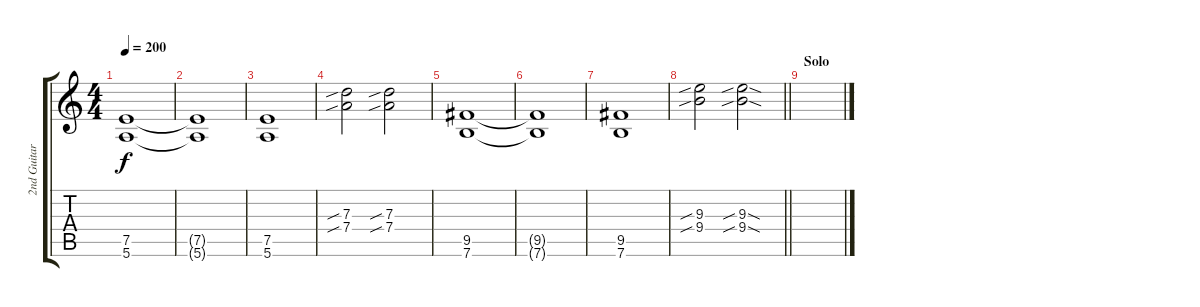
\track ("2nd Guitar" "2nd Guitar") {instrument distortionguitar}
\staff {score tabs}
\tuning (E4 B3 G3 D3 A2 E2) {hide}
\ts (4 4)
\tempo 200
\clef g2
\ks c
(7.5 5.6).1{dy f} |
(7.5{t} 5.6{t}).1 |
(7.5 5.6).1 |
(7.3{sib} 7.4{sib}).2 (7.3{sib} 7.4{sib}).2 |
(9.5 7.6).1 |
(9.5{t} 7.6{t}).1 |
(9.5 7.6).1 |
\barLineRight lightlight
(9.3{sib} 9.4{sib}).2 (9.3{sib sod} 9.4{sib sod}).2 |
\section ("" "Solo")
